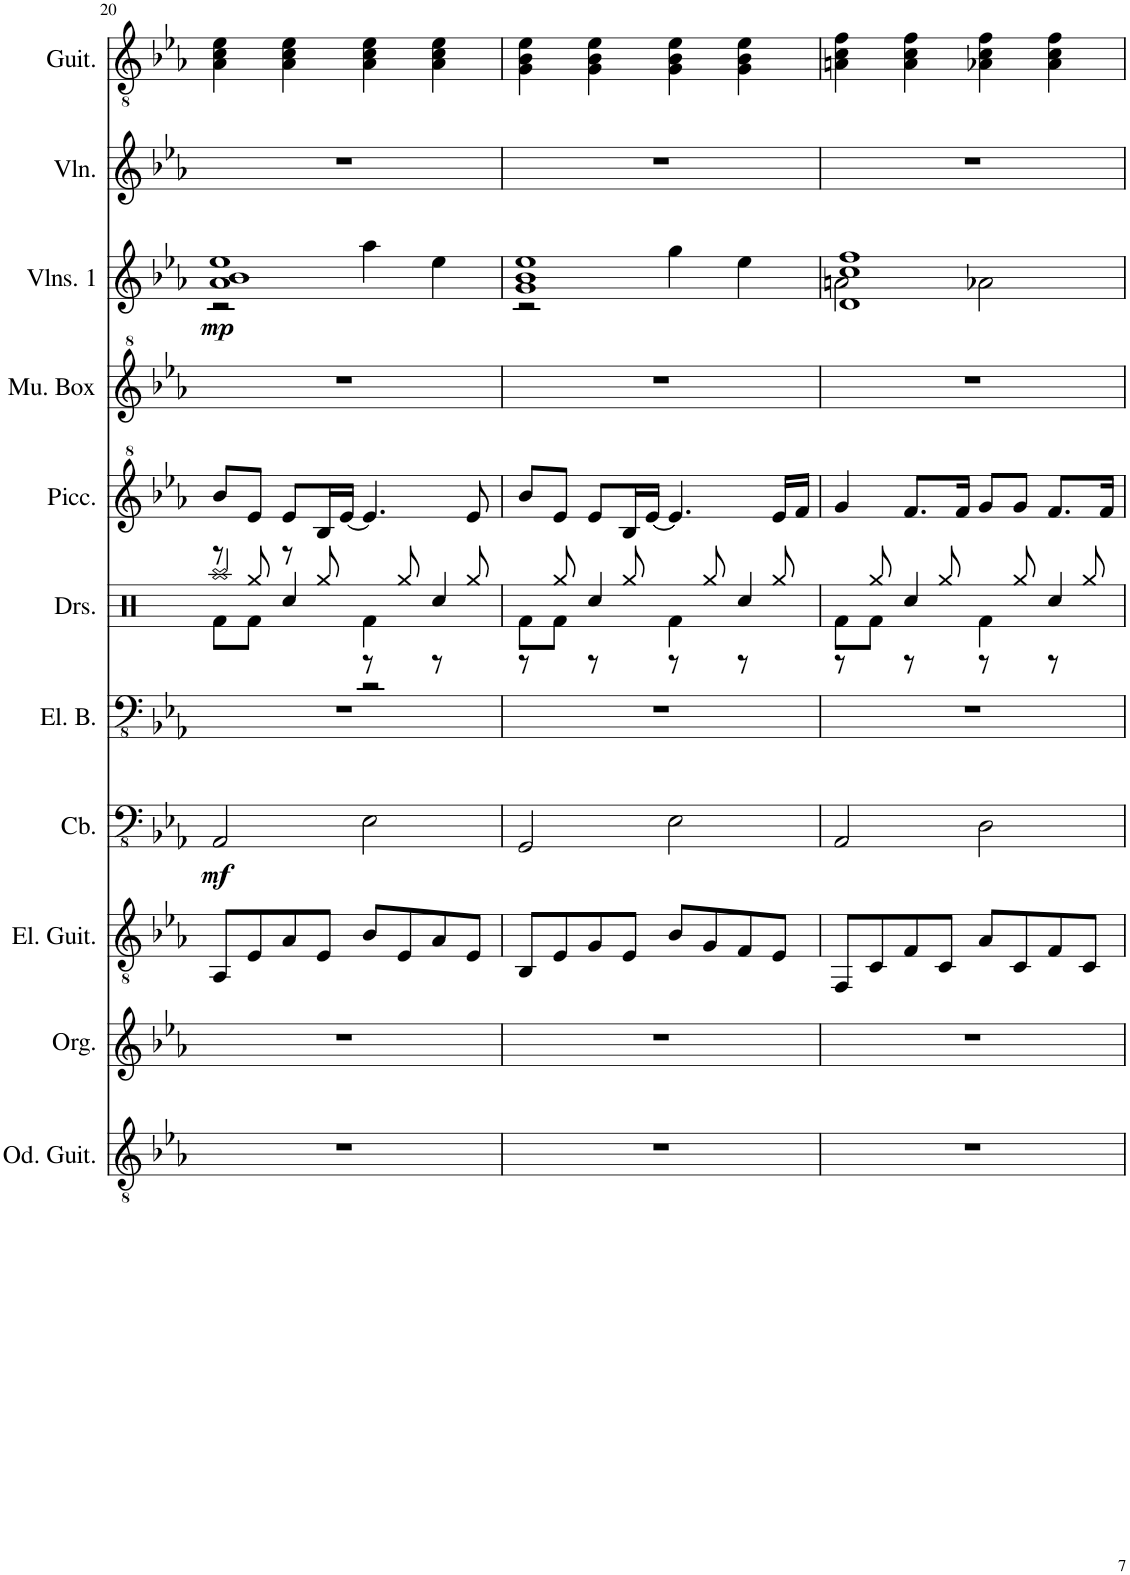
**kern	**kern	**kern	**kern	**dynam	**kern	**kern	**kern	**kern	**kern	**dynam	**kern	**kern
*part11	*part10	*part9	*part8	*part8	*part7	*part6	*part5	*part4	*part3	*part3	*part2	*part1
*staff11	*staff10	*staff9	*staff8	*staff8	*staff7	*staff6	*staff5	*staff4	*staff3	*staff3	*staff2	*staff1
*I"Overdrive Guitar	*I"Organ	*I"Electric Guitar	*I"Contrabass	*	*I"Electric Bass	*I"Drumset	*I"Piccolo	*I"Music Box	*I"Violins 1	*	*I"Violin	*I"Guitar
*I'Od. Guit.	*I'Org.	*I'El. Guit.	*I'Cb.	*	*I'El. B.	*I'Drs.	*I'Picc.	*I'Mu. Box	*I'Vlns. 1	*	*I'Vln.	*I'Guit.
!!LO:PB:g=z
*clefGv2	*clefG2	*clefGv2	*clefFv4	*	*clefFv4	*clefX	*clefG^2	*clefG^2	*clefG2	*	*clefG2	*clefGv2
*	*	*	*Trd7c12	*	*	*	*Trd-7c-12	*	*	*	*	*
*k[b-e-a-]	*k[b-e-a-]	*k[b-e-a-]	*k[b-e-a-]	*	*k[b-e-a-]	*k[]	*k[b-e-a-]	*k[b-e-a-]	*k[b-e-a-]	*	*k[b-e-a-]	*k[b-e-a-]
*M4/4	*M4/4	*M4/4	*M4/4	*	*M4/4	*M4/4	*M4/4	*M4/4	*M4/4	*	*M4/4	*M4/4
=20	=20	=20	=20	=20	=20	=20	=20	=20	=20	=20	=20	=20
*	*	*	*	*	*	*^	*	*	*^	*	*	*
*	*	*	*	*	*	*	*^	*	*	*	*	*	*	*
!	!	!	!	!LO:DY:b	!	!	!	!	!	!	!	!	!LO:DY:b	!	!
1r	1r	8AA-/L	2AAA-/	mf	1r	8Rf\L	8r	2Raa/	8bb-/L	1r	1a- 1b- 1ee-	2r	mp	1r	4A-\ 4c\ 4e-\
.	.	8E-/	.	.	.	8Rf\J	8Rgg/	.	8ee-/J	.	.	.	.	.	.
.	.	8A-/	.	.	.	4Rcc/	8r	.	8ee-/L	.	.	.	.	.	4A-\ 4c\ 4e-\
.	.	8E-/J	.	.	.	.	8Rgg/	.	16b-/L	.	.	.	.	.	.
.	.	.	.	.	.	.	.	.	[16ee-/JJ	.	.	.	.	.	.
.	.	8B-/L	2EE-\	.	.	4Rf\	8r	2r	4.ee-/]	.	.	4aa-\	.	.	4A-\ 4c\ 4e-\
.	.	8E-/	.	.	.	.	8Rgg/	.	.	.	.	.	.	.	.
.	.	8A-/	.	.	.	4Rcc/	8r	.	.	.	.	4ee-\	.	.	4A-\ 4c\ 4e-\
.	.	8E-/J	.	.	.	.	8Rgg/	.	8ee-/	.	.	.	.	.	.
*	*	*	*	*	*	*	*v	*v	*	*	*	*	*	*	*
=21	=21	=21	=21	=21	=21	=21	=21	=21	=21	=21	=21	=21	=21	=21
1r	1r	8BB-/L	2GGG/	.	1r	8Rf\L	8r	8bb-/L	1r	1g 1b- 1ee-	2r	.	1r	4G\ 4B-\ 4e-\
.	.	8E-/	.	.	.	8Rf\J	8Rgg/	8ee-/J	.	.	.	.	.	.
.	.	8G/	.	.	.	4Rcc/	8r	8ee-/L	.	.	.	.	.	4G\ 4B-\ 4e-\
.	.	8E-/J	.	.	.	.	8Rgg/	16b-/L	.	.	.	.	.	.
.	.	.	.	.	.	.	.	[16ee-/JJ	.	.	.	.	.	.
.	.	8B-/L	2EE-\	.	.	4Rf\	8r	4.ee-/]	.	.	4gg\	.	.	4G\ 4B-\ 4e-\
.	.	8G/	.	.	.	.	8Rgg/	.	.	.	.	.	.	.
.	.	8F/	.	.	.	4Rcc/	8r	.	.	.	4ee-\	.	.	4G\ 4B-\ 4e-\
.	.	8E-/J	.	.	.	.	8Rgg/	16ee-/LL	.	.	.	.	.	.
.	.	.	.	.	.	.	.	16ff/JJ	.	.	.	.	.	.
=22	=22	=22	=22	=22	=22	=22	=22	=22	=22	=22	=22	=22	=22	=22
1r	1r	8FF/L	2AAA-/	.	1r	8Rf\L	8r	4gg/	1r	1d 1cc 1ff	2an\	.	1r	4An\ 4c\ 4f\
.	.	8C/	.	.	.	8Rf\J	8Rgg/	.	.	.	.	.	.	.
.	.	8F/	.	.	.	4Rcc/	8r	8.ff/L	.	.	.	.	.	4A\ 4c\ 4f\
.	.	8C/J	.	.	.	.	8Rgg/	.	.	.	.	.	.	.
.	.	.	.	.	.	.	.	16ff/Jk	.	.	.	.	.	.
.	.	8A-/L	2DD\	.	.	4Rf\	8r	8gg/L	.	.	2a-X\	.	.	4A-X\ 4c\ 4f\
.	.	8C/	.	.	.	.	8Rgg/	8gg/J	.	.	.	.	.	.
.	.	8F/	.	.	.	4Rcc/	8r	8.ff/L	.	.	.	.	.	4A-\ 4c\ 4f\
.	.	8C/J	.	.	.	.	8Rgg/	.	.	.	.	.	.	.
.	.	.	.	.	.	.	.	16ff/Jk	.	.	.	.	.	.
*	*	*	*	*	*	*v	*v	*	*	*v	*v	*	*	*
=	=	=	=	=	=	=	=	=	=	=	=	=
*-	*-	*-	*-	*-	*-	*-	*-	*-	*-	*-	*-	*-
